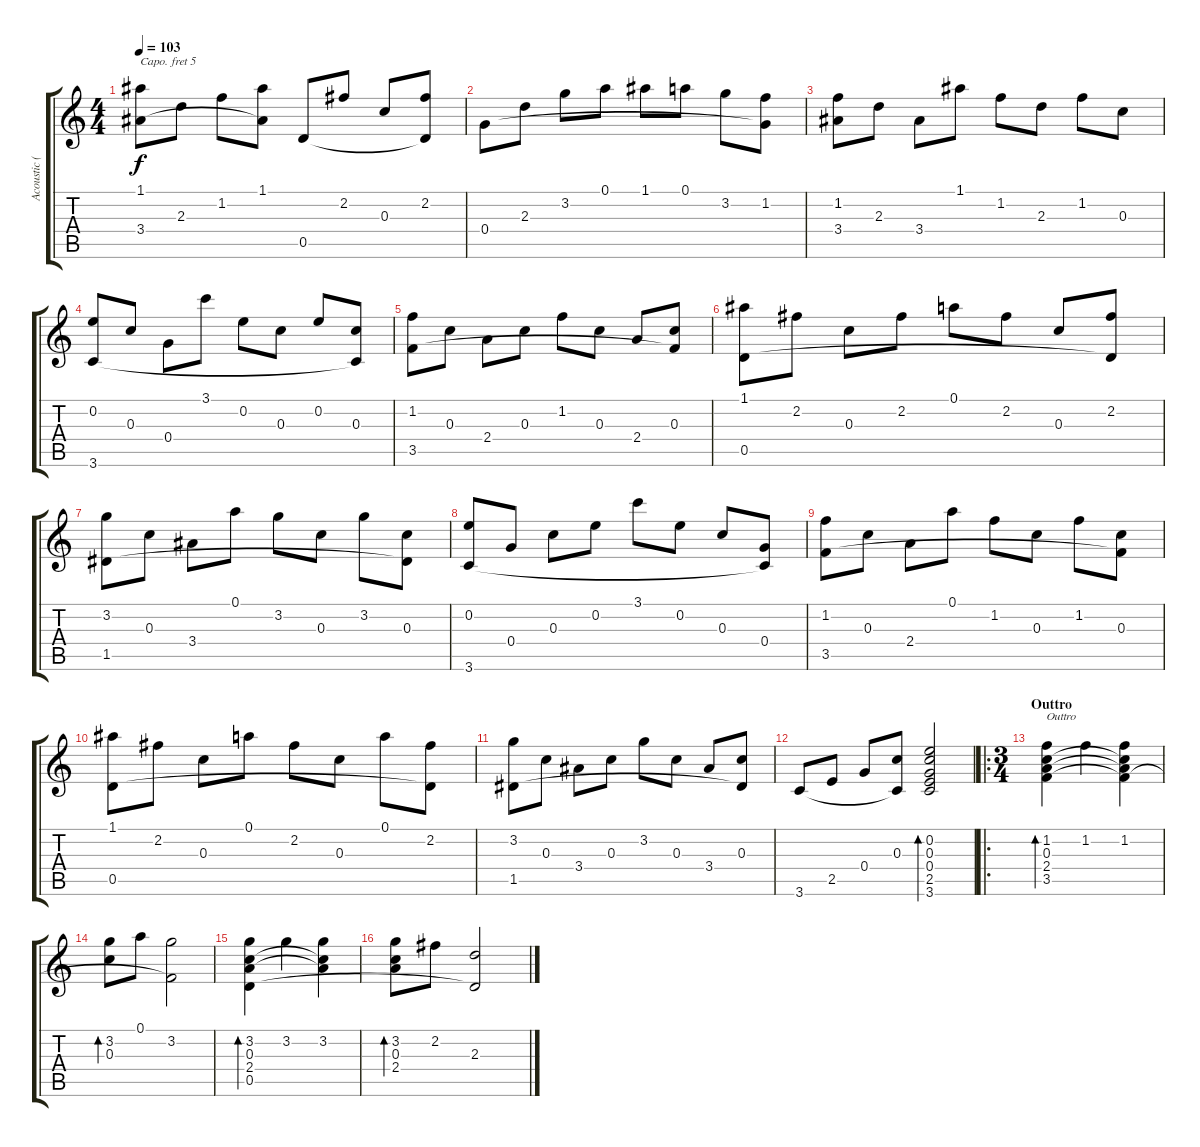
\track ("Acoustic (capo V)" "Acoustic (") {instrument acousticguitarsteel}
\staff {score tabs}
\capo 5
\tuning (E4 B3 G3 D3 A2 E2) {hide}
\ts (4 4)
\tempo 103
\clef g2
\ks c
(1.1 3.4).8{dy f} 2.3.8 1.2.8 (1.1 3.4{t}).8 0.5.8 2.2.8 0.3.8 (2.2 0.5{t}).8 |
0.4.8 2.3.8 3.2.8 0.1.8 1.1.8 0.1.8 3.2.8 (1.2 0.4{t}).8 |
(1.2 3.4).8 2.3.8 3.4.8 1.1.8 1.2.8 2.3.8 1.2.8 0.3.8 |
(0.2 3.6).8 0.3.8 0.4.8 3.1.8 0.2.8 0.3.8 0.2.8 (0.3 3.6{t}).8 |
(1.2 3.5).8 0.3.8 2.4.8 0.3.8 1.2.8 0.3.8 2.4.8 (0.3 3.5{t}).8 |
(1.1 0.5).8 2.2.8 0.3.8 2.2.8 0.1.8 2.2.8 0.3.8 (2.2 0.5{t}).8 |
(3.2 1.5).8 0.3.8 3.4.8 0.1.8 3.2.8 0.3.8 3.2.8 (0.3 1.5{t}).8 |
(0.2 3.6).8 0.4.8 0.3.8 0.2.8 3.1.8 0.2.8 0.3.8 (0.4 3.6{t}).8 |
(1.2 3.5).8 0.3.8 2.4.8 0.1.8 1.2.8 0.3.8 1.2.8 (0.3 3.5{t}).8 |
(1.1 0.5).8 2.2.8 0.3.8 0.1.8 2.2.8 0.3.8 0.1.8 (2.2 0.5{t}).8 |
(3.2 1.5).8 0.3.8 3.4.8 0.3.8 3.2.8 0.3.8 3.4.8 (0.3 1.5{t}).8 |
3.6.8 2.5.8 0.4.8 (0.3 3.6{t}).8 (0.2 0.3 0.4 2.5 3.6).2{bd 240} |
\ro
\ts (3 4)
\section ("" "Outtro")
(1.2 0.3 2.4 3.5).4{bd 120 txt "Outtro"} 1.2.4 (1.2 0.3{t} 2.4{t} 3.5{t}).4 |
(3.2 0.3).8{bd 120} 0.1.8 (3.2 3.5{t}).2 |
(3.2 0.3 2.4 0.5).4{bd 120} 3.2.4 (3.2 0.3{t} 2.4{t}).4 |
(3.2 0.3 2.4).8{bd 120} 2.2.8 (2.3 0.5{t}).2
